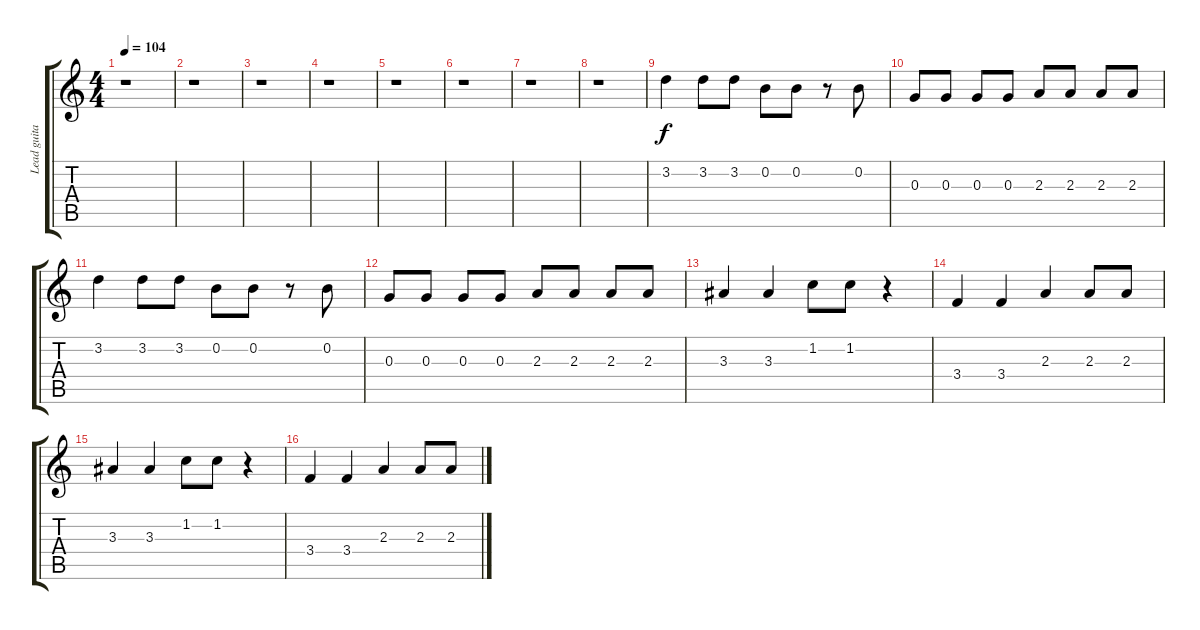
\track ("Lead guitar" "Lead guita") {instrument electricguitarmuted}
\staff {score tabs}
\tuning (E4 B3 G3 D3 A2 E2) {hide}
\ts (4 4)
\tempo 104
\clef g2
\ks c
r.1{dy f} |
r.1 |
r.1 |
r.1 |
r.1 |
r.1 |
r.1 |
r.1 |
3.2.4 3.2.8 3.2.8 0.2.8 0.2.8 r.8 0.2.8 |
0.3.8 0.3.8 0.3.8 0.3.8 2.3.8 2.3.8 2.3.8 2.3.8 |
3.2.4 3.2.8 3.2.8 0.2.8 0.2.8 r.8 0.2.8 |
0.3.8 0.3.8 0.3.8 0.3.8 2.3.8 2.3.8 2.3.8 2.3.8 |
3.3.4 3.3.4 1.2.8 1.2.8 r.4 |
3.4.4 3.4.4 2.3.4 2.3.8 2.3.8 |
3.3.4 3.3.4 1.2.8 1.2.8 r.4 |
3.4.4 3.4.4 2.3.4 2.3.8 2.3.8
